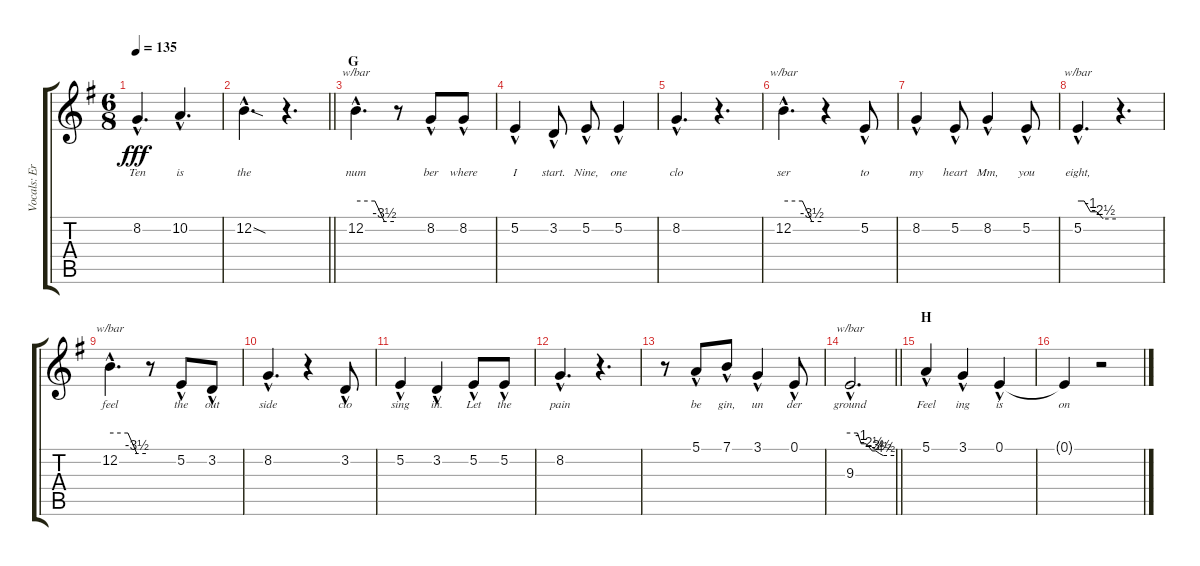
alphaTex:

\track ("Vocals: Eric" "Vocals: Er") {instrument lead2sawtooth}
\staff {score tabs}
\tuning (E4 B3 G3 D3 A2 E2) {hide}
\ts (6 8)
\tempo 135
\clef g2
\ks g
8.2{hac}.4{d lyrics (0 "Ten") lyrics (1 "") lyrics (2 "") lyrics (3 "") lyrics (4 "") dy fff} 10.2{hac}.4{d lyrics (0 "is") lyrics (1 "") lyrics (2 "") lyrics (3 "") lyrics (4 "")} |
\barLineRight lightlight
12.2{sod hac}.4{d lyrics (0 "the") lyrics (1 "") lyrics (2 "") lyrics (3 "") lyrics (4 "")} r.4{d} |
\section ("" "G")
12.2{hac}.4{d tbe (custom default 0 0 30 0 45 -14 60 -14) lyrics (0 "num") lyrics (1 "") lyrics (2 "") lyrics (3 "") lyrics (4 "")} r.8 8.2{hac}.8{lyrics (0 "ber") lyrics (1 "") lyrics (2 "") lyrics (3 "") lyrics (4 "")} 8.2{hac}.8{lyrics (0 "where") lyrics (1 "") lyrics (2 "") lyrics (3 "") lyrics (4 "")} |
5.2{hac}.4{lyrics (0 "I") lyrics (1 "") lyrics (2 "") lyrics (3 "") lyrics (4 "")} 3.2{hac}.8{lyrics (0 "start.") lyrics (1 "") lyrics (2 "") lyrics (3 "") lyrics (4 "")} 5.2{hac}.8{lyrics (0 "Nine,") lyrics (1 "") lyrics (2 "") lyrics (3 "") lyrics (4 "")} 5.2{hac}.4{lyrics (0 "one") lyrics (1 "") lyrics (2 "") lyrics (3 "") lyrics (4 "")} |
8.2{hac}.4{d lyrics (0 "clo") lyrics (1 "") lyrics (2 "") lyrics (3 "") lyrics (4 "")} r.4{d} |
12.2{hac}.4{d tbe (custom default 0 0 30 0 45 -14 60 -14) lyrics (0 "ser") lyrics (1 "") lyrics (2 "") lyrics (3 "") lyrics (4 "")} r.4 5.2{hac}.8{lyrics (0 "to") lyrics (1 "") lyrics (2 "") lyrics (3 "") lyrics (4 "")} |
8.2{hac}.4{lyrics (0 "my") lyrics (1 "") lyrics (2 "") lyrics (3 "") lyrics (4 "")} 5.2{hac}.8{lyrics (0 "heart") lyrics (1 "") lyrics (2 "") lyrics (3 "") lyrics (4 "")} 8.2{hac}.4{lyrics (0 "Mm,") lyrics (1 "") lyrics (2 "") lyrics (3 "") lyrics (4 "")} 5.2{hac}.8{lyrics (0 "you") lyrics (1 "") lyrics (2 "") lyrics (3 "") lyrics (4 "")} |
5.2{hac}.4{d tbe (custom default 0 0 10 0 20 -4 30 -4 40 -10 60 -10) lyrics (0 "eight,") lyrics (1 "") lyrics (2 "") lyrics (3 "") lyrics (4 "")} r.4{d} |
12.2{hac}.4{d tbe (custom default 0 0 30 0 45 -14 60 -14) lyrics (0 "feel") lyrics (1 "") lyrics (2 "") lyrics (3 "") lyrics (4 "")} r.8 5.2{hac}.8{lyrics (0 "the") lyrics (1 "") lyrics (2 "") lyrics (3 "") lyrics (4 "")} 3.2{hac}.8{lyrics (0 "out") lyrics (1 "") lyrics (2 "") lyrics (3 "") lyrics (4 "")} |
8.2{hac}.4{d lyrics (0 "side") lyrics (1 "") lyrics (2 "") lyrics (3 "") lyrics (4 "")} r.4 3.2{hac}.8{lyrics (0 "clo") lyrics (1 "") lyrics (2 "") lyrics (3 "") lyrics (4 "")} |
5.2{hac}.4{lyrics (0 "sing") lyrics (1 "") lyrics (2 "") lyrics (3 "") lyrics (4 "")} 3.2{hac}.4{lyrics (0 "in.") lyrics (1 "") lyrics (2 "") lyrics (3 "") lyrics (4 "")} 5.2{hac}.8{lyrics (0 "Let") lyrics (1 "") lyrics (2 "") lyrics (3 "") lyrics (4 "")} 5.2{hac}.8{lyrics (0 "the") lyrics (1 "") lyrics (2 "") lyrics (3 "") lyrics (4 "")} |
8.2{hac}.4{d lyrics (0 "pain") lyrics (1 "") lyrics (2 "") lyrics (3 "") lyrics (4 "")} r.4{d} |
r.8 5.1{hac}.8{lyrics (0 "be") lyrics (1 "") lyrics (2 "") lyrics (3 "") lyrics (4 "")} 7.1{hac}.8{lyrics (0 "gin,") lyrics (1 "") lyrics (2 "") lyrics (3 "") lyrics (4 "")} 3.1{hac}.4{lyrics (0 "un") lyrics (1 "") lyrics (2 "") lyrics (3 "") lyrics (4 "")} 0.1{hac}.8{lyrics (0 "der") lyrics (1 "") lyrics (2 "") lyrics (3 "") lyrics (4 "")} |
\barLineRight lightlight
9.3{hac}.2{d tbe (custom default 0 0 10 0 15 -4 22 -4 30 -10 35 -10 40 -14 45 -18 60 -18) lyrics (0 "ground") lyrics (1 "") lyrics (2 "") lyrics (3 "") lyrics (4 "")} |
\section ("" "H")
5.1{hac}.4{lyrics (0 "Feel") lyrics (1 "") lyrics (2 "") lyrics (3 "") lyrics (4 "")} 3.1{hac}.4{lyrics (0 "ing") lyrics (1 "") lyrics (2 "") lyrics (3 "") lyrics (4 "")} 0.1{hac}.4{lyrics (0 "is") lyrics (1 "") lyrics (2 "") lyrics (3 "") lyrics (4 "")} |
0.1{t}.4{lyrics (0 "on") lyrics (1 "") lyrics (2 "") lyrics (3 "") lyrics (4 "")} r.2
